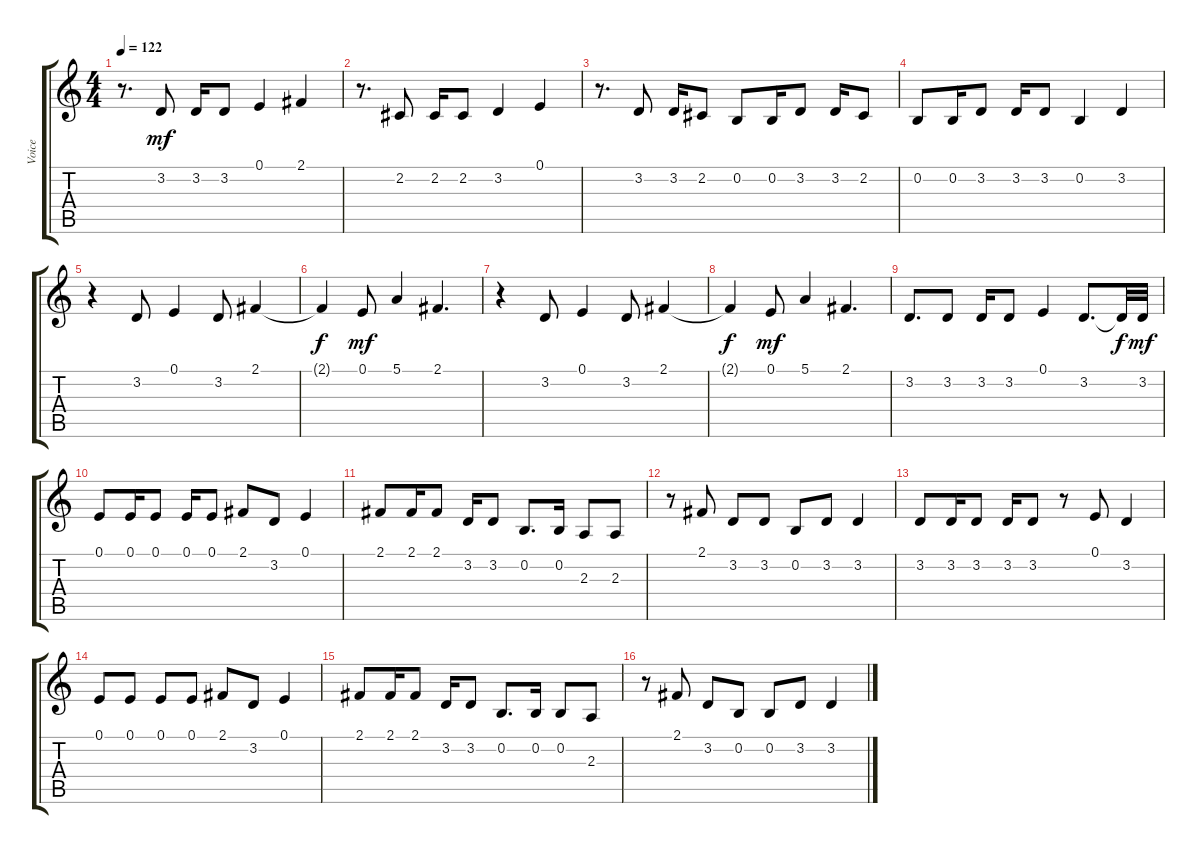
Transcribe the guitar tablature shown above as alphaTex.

\track ("Voice " "Voice ") {instrument altosax}
\staff {score tabs}
\tuning (E4 B3 G3 D3 A2 E2) {hide}
\ts (4 4)
\tempo 122
\clef g2
\ks c
r.8{d dy mf} 3.2.8 3.2.16 3.2.8 0.1.4 2.1.4 |
r.8{d} 2.2.8 2.2.16 2.2.8 3.2.4 0.1.4 |
r.8{d} 3.2.8 3.2.16 2.2.8 0.2.8 0.2.16 3.2.8 3.2.16 2.2.8 |
0.2.8 0.2.16 3.2.8 3.2.16 3.2.8 0.2.4 3.2.4 |
r.4 3.2.8 0.1.4 3.2.8 2.1.4 |
2.1{t}.4{dy f} 0.1.8{dy mf} 5.1.4 2.1.4{d} |
r.4 3.2.8 0.1.4 3.2.8 2.1.4 |
2.1{t}.4{dy f} 0.1.8{dy mf} 5.1.4 2.1.4{d} |
3.2.8{d} 3.2.8 3.2.16 3.2.8 0.1.4 3.2.8{d} 3.2{t}.32{dy f} 3.2.32{dy mf} |
0.1.8 0.1.16 0.1.8 0.1.16 0.1.8 2.1.8 3.2.8 0.1.4 |
2.1.8 2.1.16 2.1.8 3.2.16 3.2.8 0.2.8{d} 0.2.16 2.3.8 2.3.8 |
r.8 2.1.8 3.2.8 3.2.8 0.2.8 3.2.8 3.2.4 |
3.2.8 3.2.16 3.2.8 3.2.16 3.2.8 r.8 0.1.8 3.2.4 |
0.1.8 0.1.8 0.1.8 0.1.8 2.1.8 3.2.8 0.1.4 |
2.1.8 2.1.16 2.1.8 3.2.16 3.2.8 0.2.8{d} 0.2.16 0.2.8 2.3.8 |
r.8 2.1.8 3.2.8 0.2.8 0.2.8 3.2.8 3.2.4
